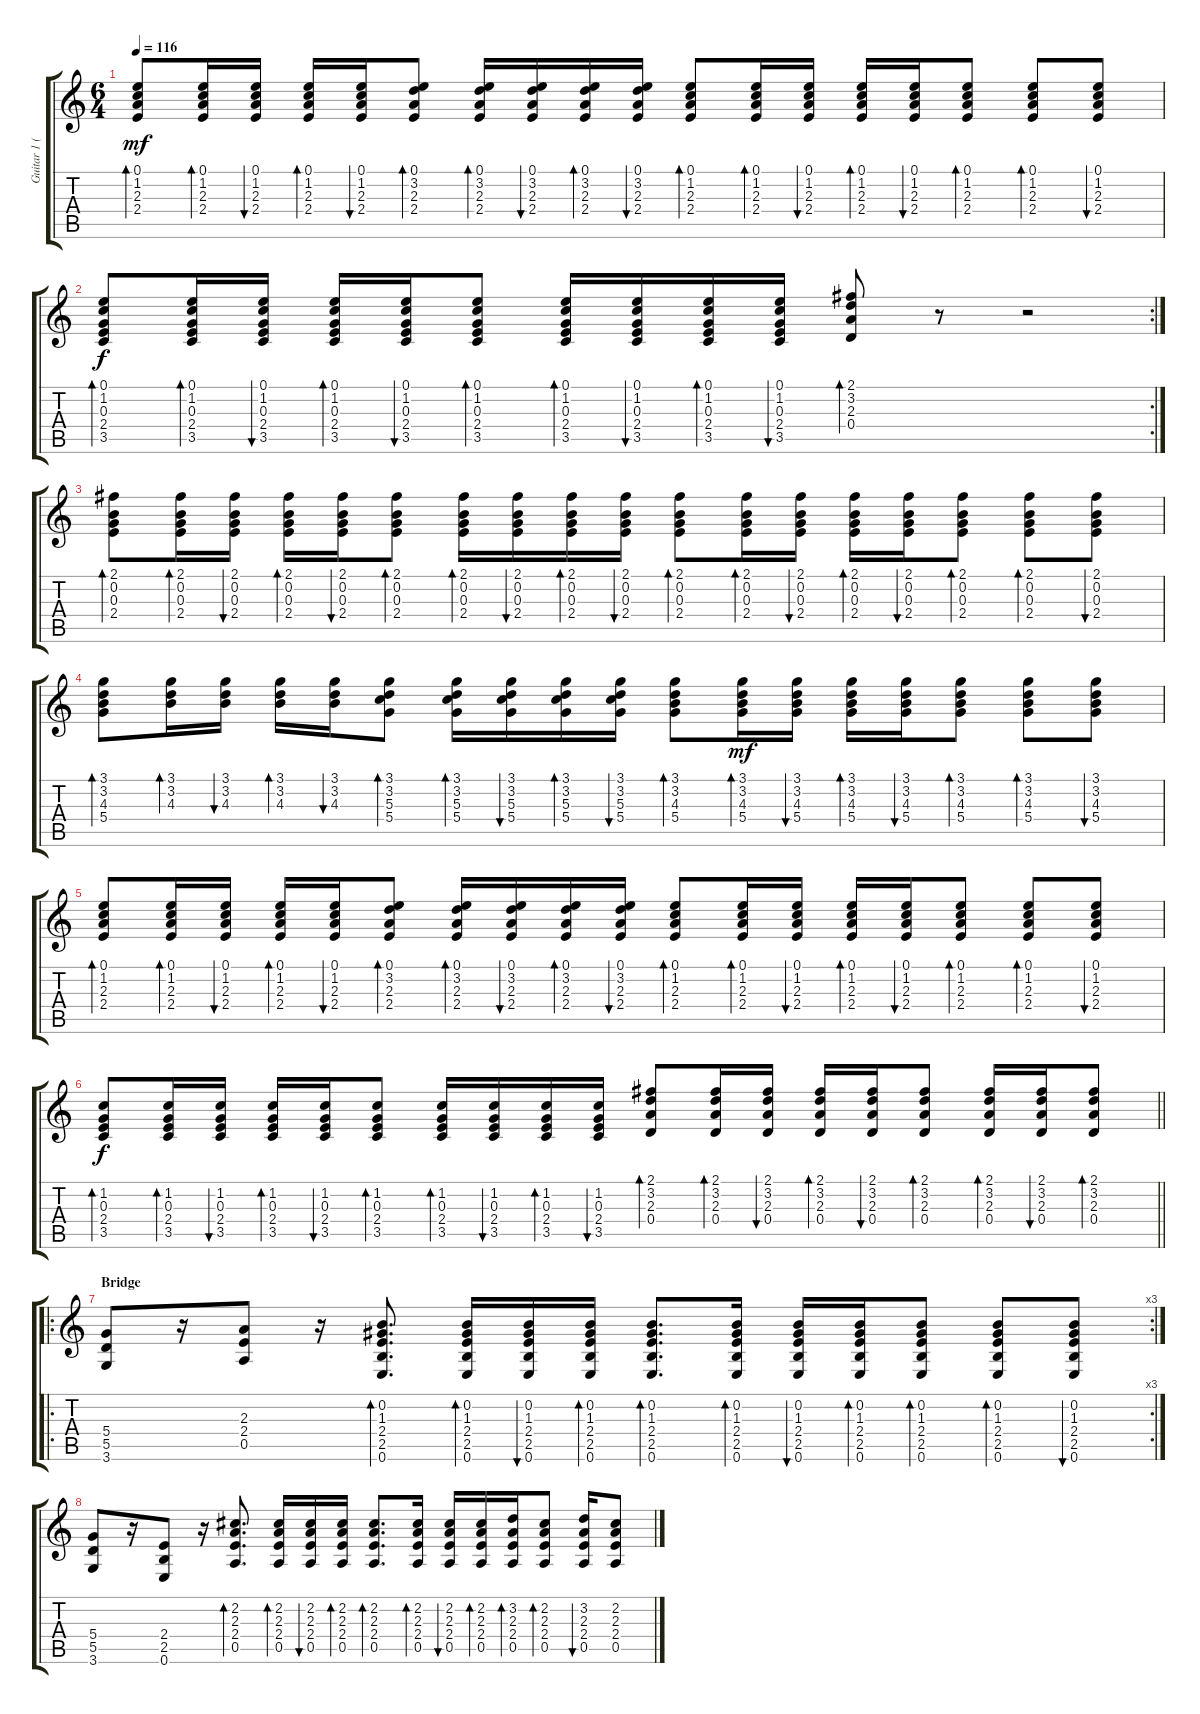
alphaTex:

\track ("Guitar 1 (clean)" "Guitar 1 (") {instrument acousticguitarsteel}
\staff {score tabs}
\tuning (E4 B3 G3 D3 A2 E2) {hide}
\ts (6 4)
\tempo 116
\clef g2
\ks c
(0.1 1.2 2.3 2.4).8{bd 60 dy mf} (0.1 1.2 2.3 2.4).16{bd 60} (0.1 1.2 2.3 2.4).16{bu 60} (0.1 1.2 2.3 2.4).16{bd 60} (0.1 1.2 2.3 2.4).16{bu 60} (0.1 3.2 2.3 2.4).8{bd 60} (0.1 3.2 2.3 2.4).16{bd 60} (0.1 3.2 2.3 2.4).16{bu 60} (0.1 3.2 2.3 2.4).16{bd 60} (0.1 3.2 2.3 2.4).16{bu 60} (0.1 1.2 2.3 2.4).8{bd 60} (0.1 1.2 2.3 2.4).16{bd 60} (0.1 1.2 2.3 2.4).16{bu 60} (0.1 1.2 2.3 2.4).16{bd 60} (0.1 1.2 2.3 2.4).16{bu 60} (0.1 1.2 2.3 2.4).8{bd 60} (0.1 1.2 2.3 2.4).8{bd 60} (0.1 1.2 2.3 2.4).8{bu 60} |
\rc 2
(0.1 1.2 0.3 2.4 3.5).8{bd 60 dy f} (0.1 1.2 0.3 2.4 3.5).16{bd 60} (0.1 1.2 0.3 2.4 3.5).16{bu 60} (0.1 1.2 0.3 2.4 3.5).16{bd 60} (0.1 1.2 0.3 2.4 3.5).16{bu 60} (0.1 1.2 0.3 2.4 3.5).8{bd 60} (0.1 1.2 0.3 2.4 3.5).16{bd 60} (0.1 1.2 0.3 2.4 3.5).16{bu 60} (0.1 1.2 0.3 2.4 3.5).16{bd 60} (0.1 1.2 0.3 2.4 3.5).16{bu 60} (2.1 3.2 2.3 0.4).8{bd 60} r.8 r.2 |
(2.1 0.2 0.3 2.4).8{bd 60} (2.1 0.2 0.3 2.4).16{bd 60} (2.1 0.2 0.3 2.4).16{bu 60} (2.1 0.2 0.3 2.4).16{bd 60} (2.1 0.2 0.3 2.4).16{bu 60} (2.1 0.2 0.3 2.4).8{bd 60} (2.1 0.2 0.3 2.4).16{bd 60} (2.1 0.2 0.3 2.4).16{bu 60} (2.1 0.2 0.3 2.4).16{bd 60} (2.1 0.2 0.3 2.4).16{bu 60} (2.1 0.2 0.3 2.4).8{bd 60} (2.1 0.2 0.3 2.4).16{bd 60} (2.1 0.2 0.3 2.4).16{bu 60} (2.1 0.2 0.3 2.4).16{bd 60} (2.1 0.2 0.3 2.4).16{bu 60} (2.1 0.2 0.3 2.4).8{bd 60} (2.1 0.2 0.3 2.4).8{bd 60} (2.1 0.2 0.3 2.4).8{bu 60} |
(3.1 3.2 4.3 5.4).8{bd 60} (3.1 3.2 4.3).16{bd 60} (3.1 3.2 4.3).16{bu 60} (3.1 3.2 4.3).16{bd 60} (3.1 3.2 4.3).16{bu 60} (3.1 3.2 5.3 5.4).8{bd 60} (3.1 3.2 5.3 5.4).16{bd 60} (3.1 3.2 5.3 5.4).16{bu 60} (3.1 3.2 5.3 5.4).16{bd 60} (3.1 3.2 5.3 5.4).16{bu 60} (3.1 3.2 4.3 5.4).8{bd 60} (3.1 3.2 4.3 5.4).16{bd 60 dy mf} (3.1 3.2 4.3 5.4).16{bu 60} (3.1 3.2 4.3 5.4).16{bd 60} (3.1 3.2 4.3 5.4).16{bu 60} (3.1 3.2 4.3 5.4).8{bd 60} (3.1 3.2 4.3 5.4).8{bd 60} (3.1 3.2 4.3 5.4).8{bu 60} |
(0.1 1.2 2.3 2.4).8{bd 60} (0.1 1.2 2.3 2.4).16{bd 60} (0.1 1.2 2.3 2.4).16{bu 60} (0.1 1.2 2.3 2.4).16{bd 60} (0.1 1.2 2.3 2.4).16{bu 60} (0.1 3.2 2.3 2.4).8{bd 60} (0.1 3.2 2.3 2.4).16{bd 60} (0.1 3.2 2.3 2.4).16{bu 60} (0.1 3.2 2.3 2.4).16{bd 60} (0.1 3.2 2.3 2.4).16{bu 60} (0.1 1.2 2.3 2.4).8{bd 60} (0.1 1.2 2.3 2.4).16{bd 60} (0.1 1.2 2.3 2.4).16{bu 60} (0.1 1.2 2.3 2.4).16{bd 60} (0.1 1.2 2.3 2.4).16{bu 60} (0.1 1.2 2.3 2.4).8{bd 60} (0.1 1.2 2.3 2.4).8{bd 60} (0.1 1.2 2.3 2.4).8{bu 60} |
\barLineRight lightlight
(1.2 0.3 2.4 3.5).8{bd 60 dy f} (1.2 0.3 2.4 3.5).16{bd 60} (1.2 0.3 2.4 3.5).16{bu 60} (1.2 0.3 2.4 3.5).16{bd 60} (1.2 0.3 2.4 3.5).16{bu 60} (1.2 0.3 2.4 3.5).8{bd 60} (1.2 0.3 2.4 3.5).16{bd 60} (1.2 0.3 2.4 3.5).16{bu 60} (1.2 0.3 2.4 3.5).16{bd 60} (1.2 0.3 2.4 3.5).16{bu 60} (2.1 3.2 2.3 0.4).8{bd 60} (2.1 3.2 2.3 0.4).16{bd 120} (2.1 3.2 2.3 0.4).16{bu 120} (2.1 3.2 2.3 0.4).16{bd 120} (2.1 3.2 2.3 0.4).16{bu 120} (2.1 3.2 2.3 0.4).8{bd 120} (2.1 3.2 2.3 0.4).16{bd 120} (2.1 3.2 2.3 0.4).16{bu 120} (2.1 3.2 2.3 0.4).8{bd 60} |
\ro
\rc 3
\section ("" "Bridge")
(5.4 5.5 3.6).8 r.16 (2.3 2.4 0.5).8 r.16 (0.2 1.3 2.4 2.5 0.6).8{d bd 60} (0.2 1.3 2.4 2.5 0.6).16{bd 60} (0.2 1.3 2.4 2.5 0.6).16{bu 60} (0.2 1.3 2.4 2.5 0.6).16{bd 60} (0.2 1.3 2.4 2.5 0.6).8{d bd 60} (0.2 1.3 2.4 2.5 0.6).16{bd 60} (0.2 1.3 2.4 2.5 0.6).16{bu 60} (0.2 1.3 2.4 2.5 0.6).16{bd 60} (0.2 1.3 2.4 2.5 0.6).8{bd 60} (0.2 1.3 2.4 2.5 0.6).8{bd 60} (0.2 1.3 2.4 2.5 0.6).8{bu 60} |
(5.4 5.5 3.6).8 r.16 (2.4 2.5 0.6).8 r.16 (2.2 2.3 2.4 0.5).8{d bd 60} (2.2 2.3 2.4 0.5).16{bd 60} (2.2 2.3 2.4 0.5).16{bu 60} (2.2 2.3 2.4 0.5).16{bd 60} (2.2 2.3 2.4 0.5).8{d bd 60} (2.2 2.3 2.4 0.5).16{bd 60} (2.2 2.3 2.4 0.5).16{bu 60} (2.2 2.3 2.4 0.5).16{bd 60} (3.2 2.3 2.4 0.5).16{bd 60} (2.2 2.3 2.4 0.5).8{bd 60} (3.2 2.3 2.4 0.5).16{bu 60} (2.2 2.3 2.4 0.5).8
